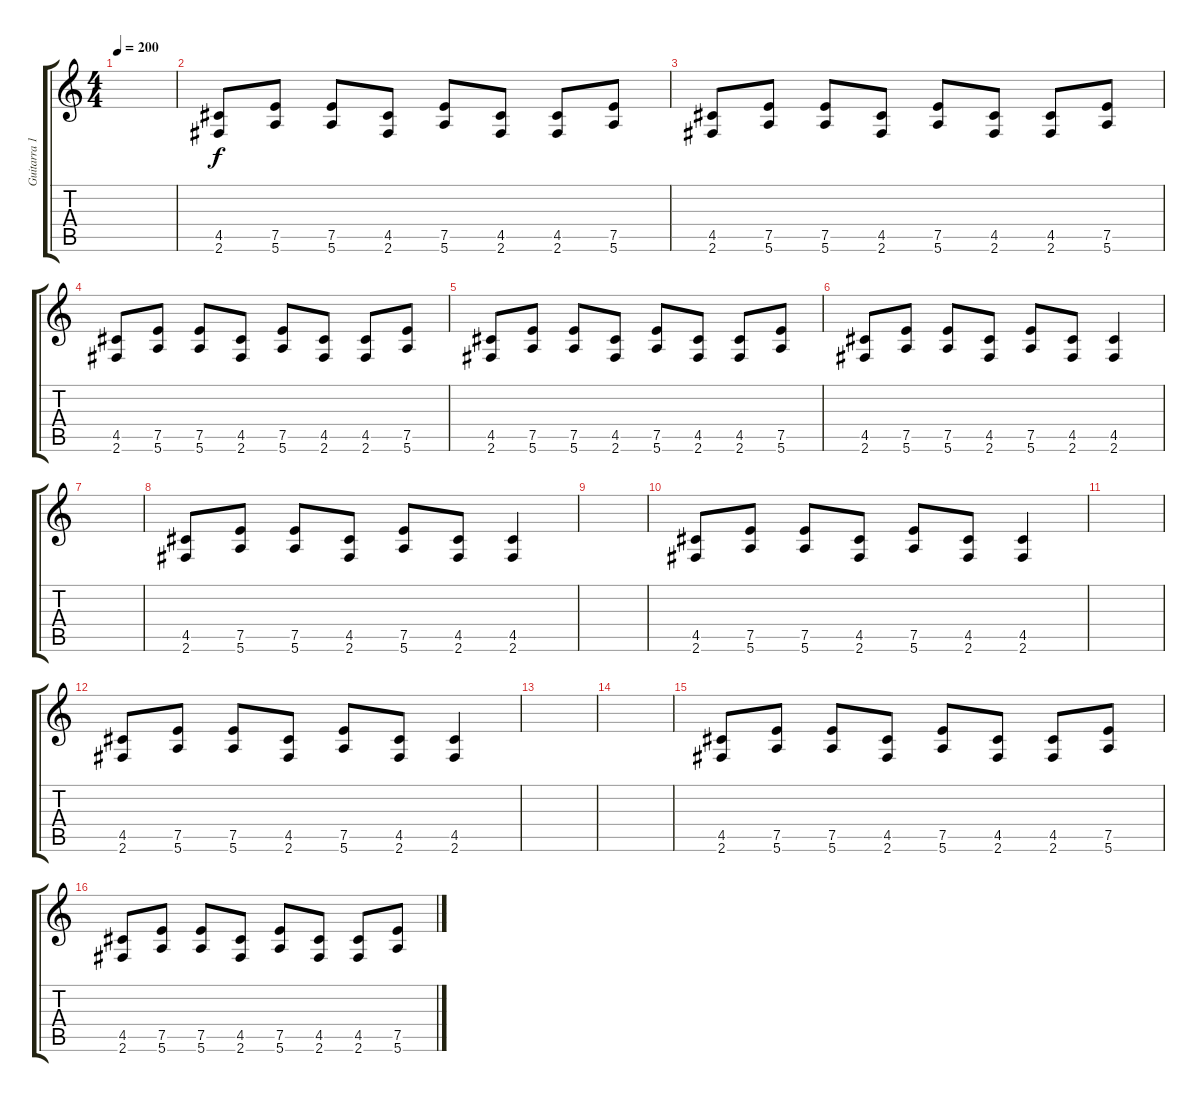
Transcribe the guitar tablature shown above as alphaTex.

\track ("Guitarra 1 (Aldana)" "Guitarra 1") {instrument distortionguitar}
\staff {score tabs}
\tuning (E4 B3 G3 D3 A2 E2) {hide}
\ts (4 4)
\tempo 200
\clef g2
\ks c
|
(4.5 2.6).8 (7.5 5.6).8 (7.5 5.6).8 (4.5 2.6).8 (7.5 5.6).8 (4.5 2.6).8 (4.5 2.6).8 (7.5 5.6).8 |
(4.5 2.6).8 (7.5 5.6).8 (7.5 5.6).8 (4.5 2.6).8 (7.5 5.6).8 (4.5 2.6).8 (4.5 2.6).8 (7.5 5.6).8 |
(4.5 2.6).8 (7.5 5.6).8 (7.5 5.6).8 (4.5 2.6).8 (7.5 5.6).8 (4.5 2.6).8 (4.5 2.6).8 (7.5 5.6).8 |
(4.5 2.6).8 (7.5 5.6).8 (7.5 5.6).8 (4.5 2.6).8 (7.5 5.6).8 (4.5 2.6).8 (4.5 2.6).8 (7.5 5.6).8 |
(4.5 2.6).8 (7.5 5.6).8 (7.5 5.6).8 (4.5 2.6).8 (7.5 5.6).8 (4.5 2.6).8 (4.5 2.6).4 |
|
(4.5 2.6).8 (7.5 5.6).8 (7.5 5.6).8 (4.5 2.6).8 (7.5 5.6).8 (4.5 2.6).8 (4.5 2.6).4 |
|
(4.5 2.6).8 (7.5 5.6).8 (7.5 5.6).8 (4.5 2.6).8 (7.5 5.6).8 (4.5 2.6).8 (4.5 2.6).4 |
|
(4.5 2.6).8 (7.5 5.6).8 (7.5 5.6).8 (4.5 2.6).8 (7.5 5.6).8 (4.5 2.6).8 (4.5 2.6).4 |
|
|
(4.5 2.6).8 (7.5 5.6).8 (7.5 5.6).8 (4.5 2.6).8 (7.5 5.6).8 (4.5 2.6).8 (4.5 2.6).8 (7.5 5.6).8 |
(4.5 2.6).8 (7.5 5.6).8 (7.5 5.6).8 (4.5 2.6).8 (7.5 5.6).8 (4.5 2.6).8 (4.5 2.6).8 (7.5 5.6).8
